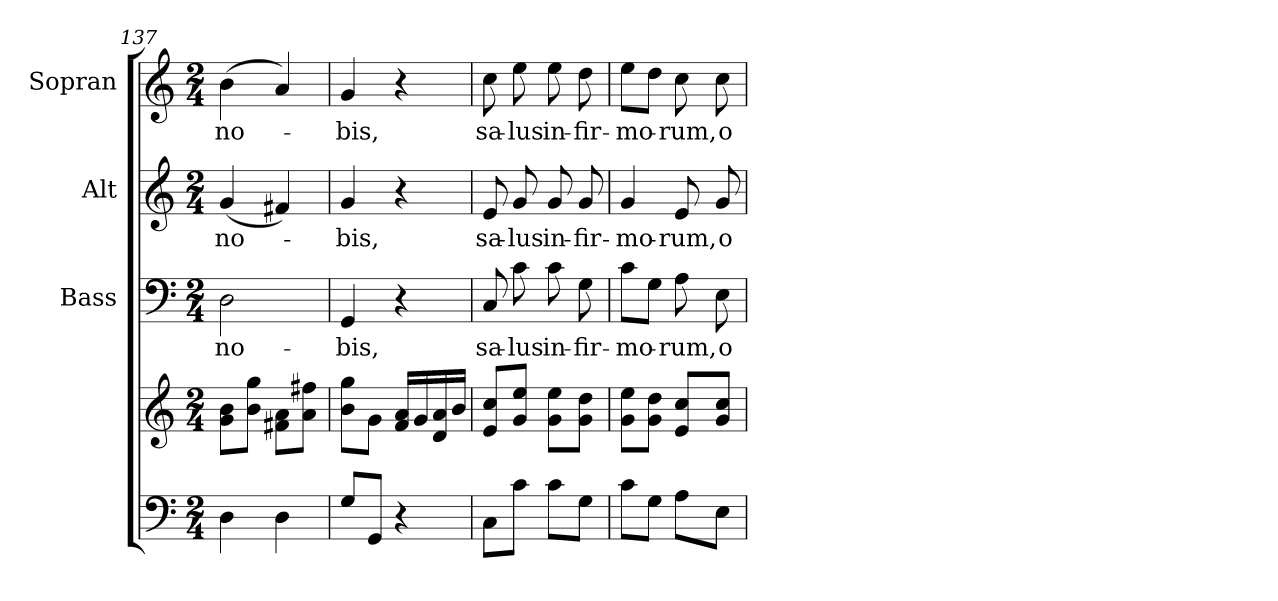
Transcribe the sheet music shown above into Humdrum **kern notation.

**kern	**kern	**kern	**text	**kern	**text	**kern	**text
*part4	*part4	*part3	*part3	*part2	*part2	*part1	*part1
*staff5	*staff4	*staff3	*staff3	*staff2	*staff2	*staff1	*staff1
*	*	*I"Bass	*	*I"Alt	*	*I"Sopran	*
*	*	*I'B.	*	*I'A.	*	*I'S.	*
!!LO:PB:g=z
*clefF4	*clefG2	*clefF4	*	*clefG2	*	*clefG2	*
*k[]	*k[]	*k[]	*	*k[]	*	*k[]	*
*C:	*C:	*C:	*	*C:	*	*C:	*
*M2/4	*M2/4	*M2/4	*	*M2/4	*	*M2/4	*
=137	=137	=137	=137	=137	=137	=137	=137
!	!	!	!LO:LY:b	!	!LO:LY:b	!	!LO:LY:b
4D\	8g\ 8b\L	2D\	no-	(<4g/	no-	(>4b\	no-
.	8b\ 8gg\J	.	.	.	.	.	.
4D\	8f#X\ 8a\L	.	.	4f#X/)	.	4a/)	.
.	8a\ 8ff#X\J	.	.	.	.	.	.
=138	=138	=138	=138	=138	=138	=138	=138
!	!	!	!LO:LY:b	!	!LO:LY:b	!	!LO:LY:b
8G/L	8b\ 8gg\L	4GG/	-bis,	4g/	-bis,	4g/	-bis,
8GG/J	8g\J	.	.	.	.	.	.
4r	16f/ 16a/LL	4r	.	4r	.	4r	.
.	16g/	.	.	.	.	.	.
.	16d/ 16a/	.	.	.	.	.	.
.	16b/JJ	.	.	.	.	.	.
=139	=139	=139	=139	=139	=139	=139	=139
!	!	!	!LO:LY:b	!	!LO:LY:b	!	!LO:LY:b
8C\L	8e/ 8cc/L	8C/	sa-	8e/	sa-	8cc\	sa-
!	!	!	!LO:LY:b	!	!LO:LY:b	!	!LO:LY:b
8c\J	8g/ 8ee/J	8c\	-lus	8g/	-lus	8ee\	-lus
!	!	!	!LO:LY:b	!	!LO:LY:b	!	!LO:LY:b
8c\L	8g\ 8ee\L	8c\	in-	8g/	in-	8ee\	in-
!	!	!	!LO:LY:b	!	!LO:LY:b	!	!LO:LY:b
8G\J	8g\ 8dd\J	8G\	-fir-	8g/	-fir-	8dd\	-fir-
=140	=140	=140	=140	=140	=140	=140	=140
!	!	!	!LO:LY:b	!	!LO:LY:b	!	!LO:LY:b
8c\L	8g\ 8ee\L	8c\L	-mo-	4g/	-mo-	8ee\L	-mo-
8G\J	8g\ 8dd\J	8G\J	.	.	.	8dd\J	.
!	!	!	!LO:LY:b	!	!LO:LY:b	!	!LO:LY:b
8A\L	8e/ 8cc/L	8A\	-rum,	8e/	-rum,	8cc\	-rum,
!	!	!	!LO:LY:b	!	!LO:LY:b	!	!LO:LY:b
8E\J	8g/ 8cc/J	8E\	o-	8g/	o-	8cc\	o-
=	=	=	=	=	=	=	=
*-	*-	*-	*-	*-	*-	*-	*-
